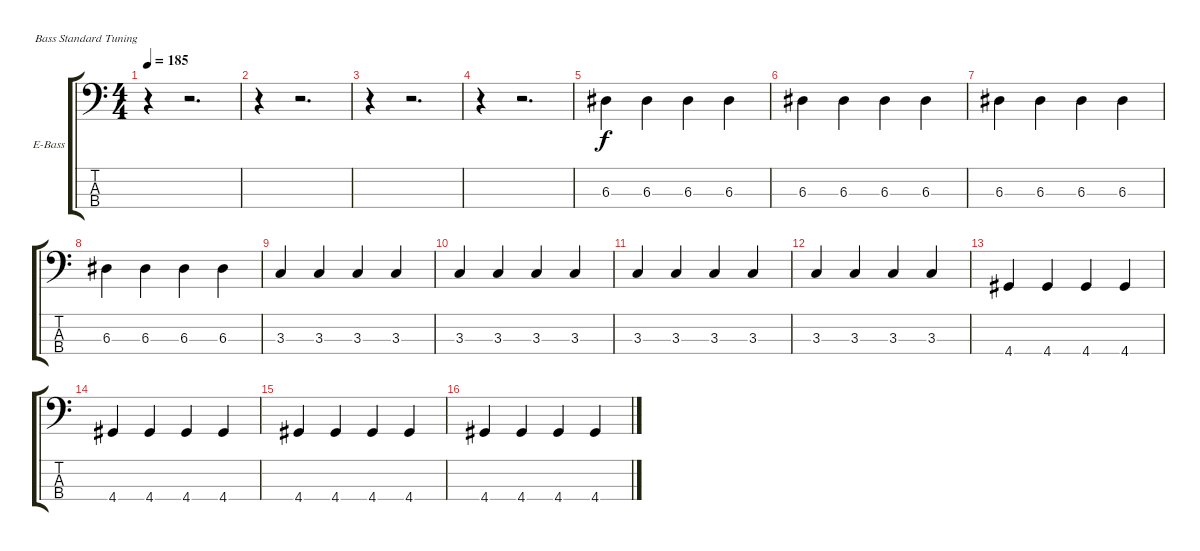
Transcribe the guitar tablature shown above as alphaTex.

\defaultSystemsLayout 4
\bracketExtendMode groupsimilarinstruments
\firstSystemTrackNameOrientation horizontal
\otherSystemsTrackNameOrientation horizontal
\track ("David Desrosiers" "E-Bass") {instrument electricbassfinger}
\staff {score tabs}
\tuning (G2 D2 A1 E1)
\ts (4 4)
\tempo 185
\clef f4
\scale
0.487395
\ks c
r.4{dy f instrument electricbassfinger} r.2{d} |
\scale
0.256303 r.4 r.2{d} |
\scale
0.256303 r.4 r.2{d} |
\scale
0.333333 r.4 r.2{d} |
\scale
0.333333 6.3.4 6.3.4 6.3.4 6.3.4 |
\scale
0.333333 6.3.4 6.3.4 6.3.4 6.3.4 |
\scale
0.333333 6.3.4 6.3.4 6.3.4 6.3.4 |
\scale
0.333333 6.3.4 6.3.4 6.3.4 6.3.4 |
\scale
0.333333 3.3.4 3.3.4 3.3.4 3.3.4 |
\scale
0.333333 3.3.4 3.3.4 3.3.4 3.3.4 |
\scale
0.333333 3.3.4 3.3.4 3.3.4 3.3.4 |
\scale
0.333333 3.3.4 3.3.4 3.3.4 3.3.4 |
\scale
0.333333 4.4.4 4.4.4 4.4.4 4.4.4 |
\scale
0.333333 4.4.4 4.4.4 4.4.4 4.4.4 |
\scale
0.333333 4.4.4 4.4.4 4.4.4 4.4.4 |
\scale
0.333333 4.4.4 4.4.4 4.4.4 4.4.4
